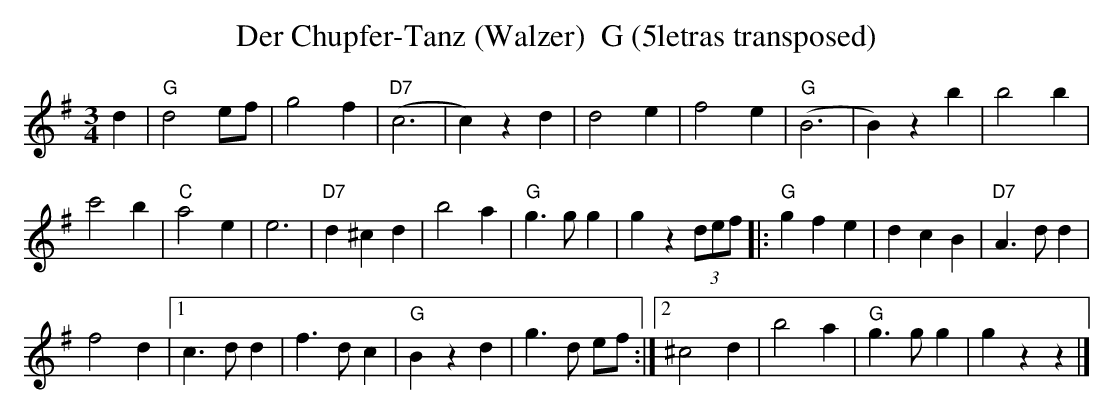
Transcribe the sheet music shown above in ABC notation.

X:1
T:Der Chupfer-Tanz (Walzer)  G (5letras transposed)
M:3/4
L:1/4
K:G transpose=3 %%MIDI gchordon
d|"G"d2e/2f/2 | g2f | ("D7"c3 | c)zd | d2e | f2e | ("G"B3 | B)zb | b2b |
c'2b | "C"a2e | e3 | "D7"d^cd | b2a | "G"g>gg | gz(3d/2e/2f/2 |: "G"gfe | dcB | "D7"A>dd |
f2d |1 c>dd | f>dc | "G"Bzd | g>d e/2f/2 :|2 ^c2d | b2a | "G"g>gg | gzz |]
